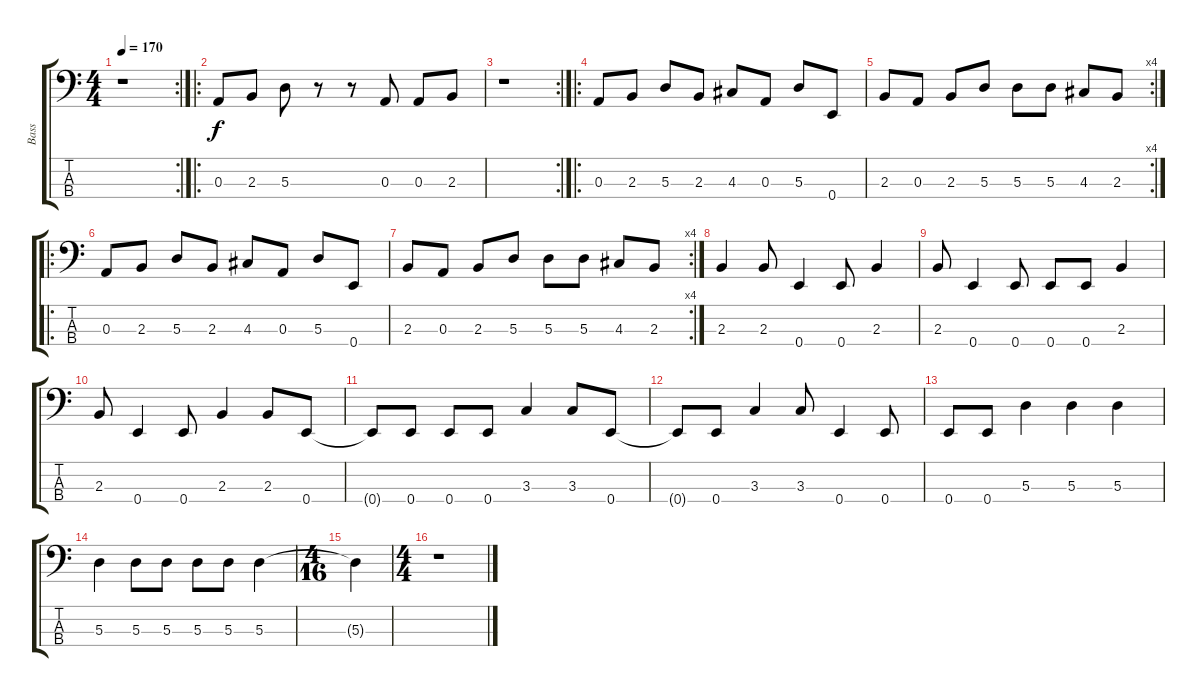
\track ("Bass" "Bass") {instrument electricbasspick}
\staff {score tabs}
\tuning (G2 D2 A1 E1) {hide}
\rc 2
\ts (4 4)
\tempo 170
\clef f4
\ks c
r.1{dy f} |
\ro
0.3.8{volume 11 instrument distortionguitar} 2.3.8 5.3.8 r.8 r.8 0.3.8 0.3.8 2.3.8 |
\rc 2
r.1 |
\ro
0.3.8{volume 11 instrument distortionguitar} 2.3.8 5.3.8 2.3.8 4.3.8 0.3.8 5.3.8 0.4.8 |
\rc 4
2.3.8{volume 11 instrument distortionguitar} 0.3.8 2.3.8 5.3.8 5.3.8 5.3.8 4.3.8 2.3.8 |
\ro
0.3.8{volume 11 instrument distortionguitar} 2.3.8 5.3.8 2.3.8 4.3.8 0.3.8 5.3.8 0.4.8 |
\rc 4
2.3.8{volume 11 instrument distortionguitar} 0.3.8 2.3.8 5.3.8 5.3.8 5.3.8 4.3.8 2.3.8 |
2.3.4{volume 16 instrument electricbasspick} 2.3.8 0.4.4 0.4.8 2.3.4 |
2.3.8 0.4.4 0.4.8 0.4.8 0.4.8 2.3.4 |
2.3.8 0.4.4 0.4.8 2.3.4 2.3.8 0.4.8 |
0.4{t}.8 0.4.8 0.4.8 0.4.8 3.3.4 3.3.8 0.4.8 |
0.4{t}.8 0.4.8 3.3.4 3.3.8 0.4.4 0.4.8 |
0.4.8 0.4.8 5.3.4 5.3.4 5.3.4 |
5.3.4 5.3.8 5.3.8 5.3.8 5.3.8 5.3.4 |
\ts (4 16)
5.3{t}.4 |
\ts (4 4)
r.1
